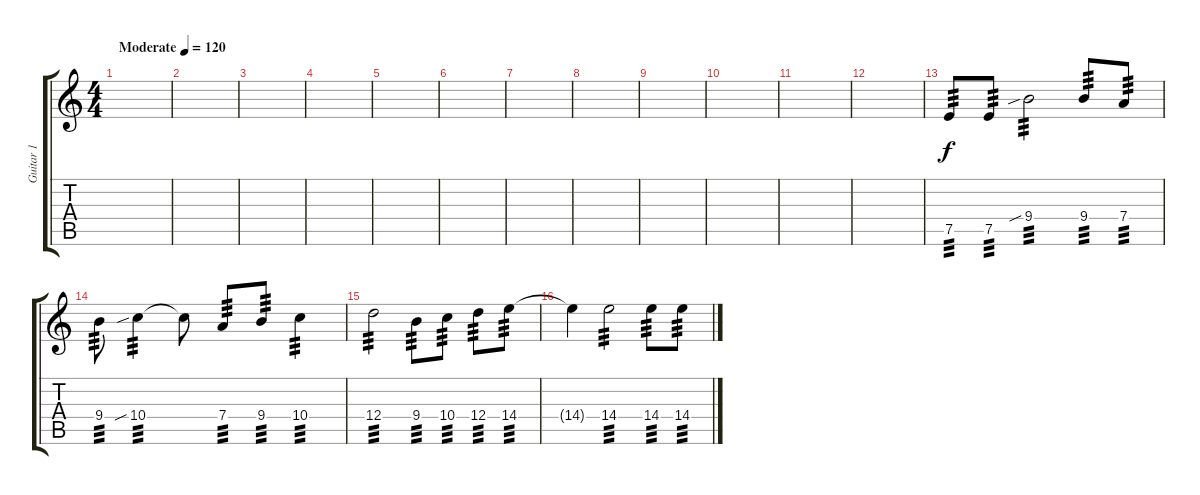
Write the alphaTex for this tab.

\track ("Guitar 1" "Guitar 1") {instrument distortionguitar}
\staff {score tabs}
\tuning (E4 B3 G3 D3 A2 E2) {hide}
\ts (4 4)
\tempo (120 "Moderate")
\clef g2
\ks c
|
|
|
|
|
|
|
|
|
|
|
|
7.5.8{tp 3} 7.5.8{tp 3} 9.4{sib}.2{tp 3} 9.4.8{tp 3} 7.4.8{tp 3} |
9.4.8{tp 3} 10.4{sib}.4{tp 3} 10.4{t}.8 7.4.8{tp 3} 9.4.8{tp 3} 10.4.4{tp 3} |
12.4.2{tp 3} 9.4.8{tp 3} 10.4.8{tp 3} 12.4.8{tp 3} 14.4.8{tp 3} |
14.4{t}.4 14.4.2{tp 3} 14.4.8{tp 3} 14.4.8{tp 3}
